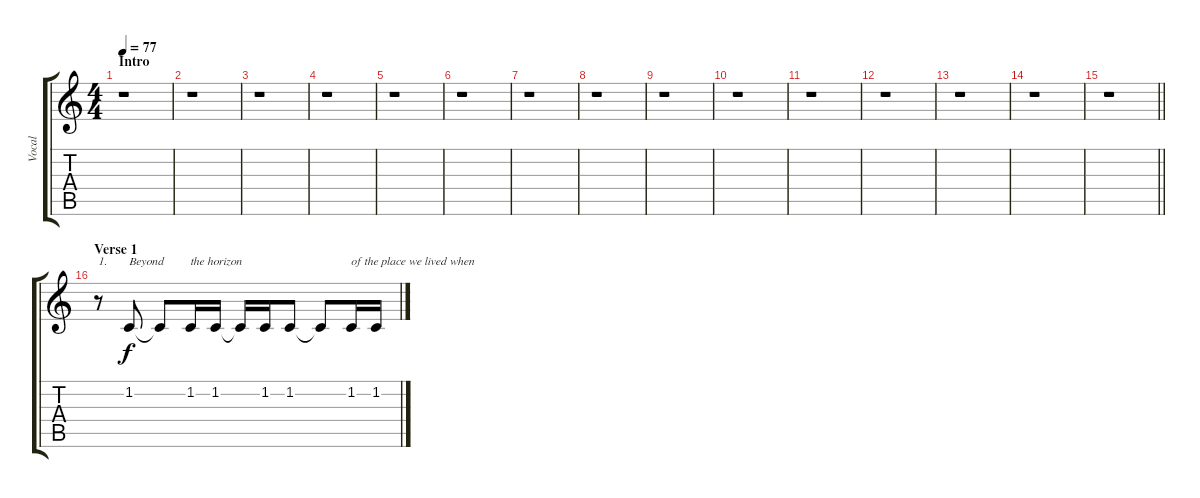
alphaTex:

\track ("Vocal" "Vocal") {instrument flute}
\staff {score tabs}
\tuning (E4 B3 G3 D3 A2 E2) {hide}
\ts (4 4)
\section ("" "Intro")
\tempo 77
\clef g2
\ks c
r.1{dy f instrument flute} |
r.1 |
r.1 |
r.1 |
r.1 |
r.1 |
r.1 |
r.1 |
r.1 |
r.1 |
r.1 |
r.1 |
r.1 |
r.1 |
\barLineRight lightlight
r.1 |
\section ("" "Verse 1")
r.8{txt "1."} 1.2.8{txt "Beyond"} 1.2{t}.8 1.2.16{txt "the horizon"} 1.2.16 1.2{t}.16 1.2.16 1.2.8 1.2{t}.8 1.2.16{txt "of the place we lived when"} 1.2.16
